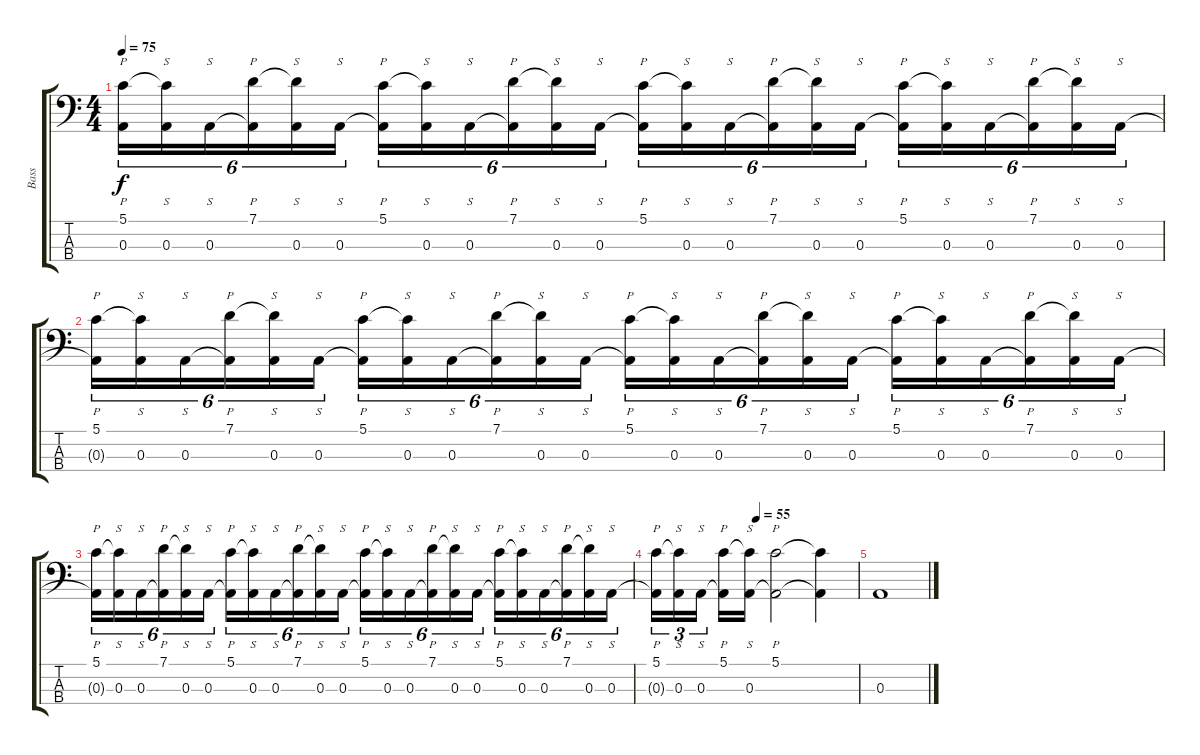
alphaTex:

\track ("Bass" "Bass") {instrument slapbass1}
\staff {score tabs}
\tuning (G2 D2 A1 E1) {hide}
\ts (4 4)
\tempo 75
\clef f4
\ks c
(5.1 0.3{t}).16{p tu (6 4) dy f} (5.1{t} 0.3).16{s tu (6 4)} 0.3.16{s tu (6 4)} (7.1 0.3{t}).16{p tu (6 4)} (7.1{t} 0.3).16{s tu (6 4)} 0.3.16{s tu (6 4)} (5.1 0.3{t}).16{p tu (6 4)} (5.1{t} 0.3).16{s tu (6 4)} 0.3.16{s tu (6 4)} (7.1 0.3{t}).16{p tu (6 4)} (7.1{t} 0.3).16{s tu (6 4)} 0.3.16{s tu (6 4)} (5.1 0.3{t}).16{p tu (6 4)} (5.1{t} 0.3).16{s tu (6 4)} 0.3.16{s tu (6 4)} (7.1 0.3{t}).16{p tu (6 4)} (7.1{t} 0.3).16{s tu (6 4)} 0.3.16{s tu (6 4)} (5.1 0.3{t}).16{p tu (6 4)} (5.1{t} 0.3).16{s tu (6 4)} 0.3.16{s tu (6 4)} (7.1 0.3{t}).16{p tu (6 4)} (7.1{t} 0.3).16{s tu (6 4)} 0.3.16{s tu (6 4)} |
(5.1 0.3{t}).16{p tu (6 4)} (5.1{t} 0.3).16{s tu (6 4)} 0.3.16{s tu (6 4)} (7.1 0.3{t}).16{p tu (6 4)} (7.1{t} 0.3).16{s tu (6 4)} 0.3.16{s tu (6 4)} (5.1 0.3{t}).16{p tu (6 4)} (5.1{t} 0.3).16{s tu (6 4)} 0.3.16{s tu (6 4)} (7.1 0.3{t}).16{p tu (6 4)} (7.1{t} 0.3).16{s tu (6 4)} 0.3.16{s tu (6 4)} (5.1 0.3{t}).16{p tu (6 4)} (5.1{t} 0.3).16{s tu (6 4)} 0.3.16{s tu (6 4)} (7.1 0.3{t}).16{p tu (6 4)} (7.1{t} 0.3).16{s tu (6 4)} 0.3.16{s tu (6 4)} (5.1 0.3{t}).16{p tu (6 4)} (5.1{t} 0.3).16{s tu (6 4)} 0.3.16{s tu (6 4)} (7.1 0.3{t}).16{p tu (6 4)} (7.1{t} 0.3).16{s tu (6 4)} 0.3.16{s tu (6 4)} |
(5.1 0.3{t}).16{p tu (6 4)} (5.1{t} 0.3).16{s tu (6 4)} 0.3.16{s tu (6 4)} (7.1 0.3{t}).16{p tu (6 4)} (7.1{t} 0.3).16{s tu (6 4)} 0.3.16{s tu (6 4)} (5.1 0.3{t}).16{p tu (6 4)} (5.1{t} 0.3).16{s tu (6 4)} 0.3.16{s tu (6 4)} (7.1 0.3{t}).16{p tu (6 4)} (7.1{t} 0.3).16{s tu (6 4)} 0.3.16{s tu (6 4)} (5.1 0.3{t}).16{p tu (6 4)} (5.1{t} 0.3).16{s tu (6 4)} 0.3.16{s tu (6 4)} (7.1 0.3{t}).16{p tu (6 4)} (7.1{t} 0.3).16{s tu (6 4)} 0.3.16{s tu (6 4)} (5.1 0.3{t}).16{p tu (6 4)} (5.1{t} 0.3).16{s tu (6 4)} 0.3.16{s tu (6 4)} (7.1 0.3{t}).16{p tu (6 4)} (7.1{t} 0.3).16{s tu (6 4)} 0.3.16{s tu (6 4)} |
\tempo (55 0.5)
(5.1 0.3{t}).16{p tu (3 2)} (5.1{t} 0.3).16{s tu (3 2)} 0.3.16{s tu (3 2)} (5.1 0.3{t}).16{p} (5.1{t} 0.3).16{s} (5.1 0.3{t}).2{p} (5.1{t} 0.3{t}).4 |
0.3.1
